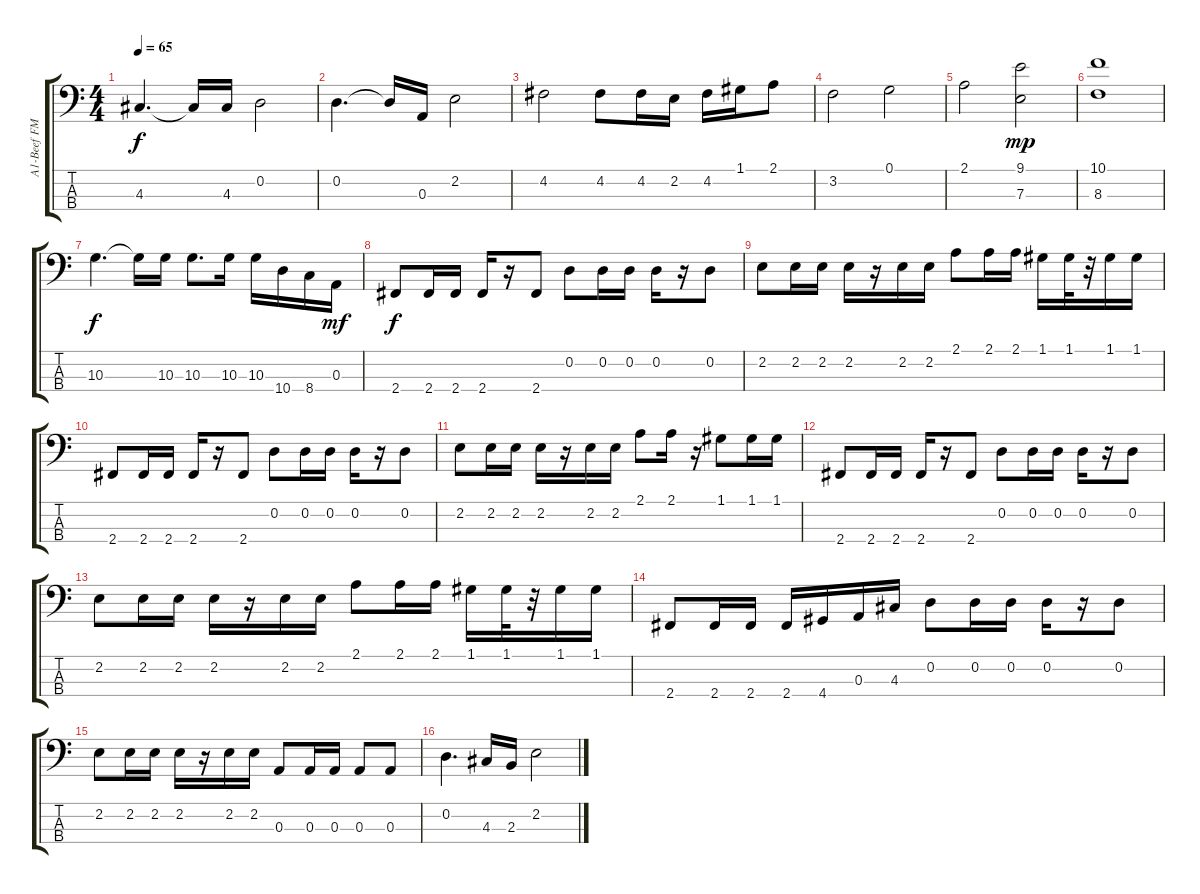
\track ("A1-Beef FM Bass" "A1-Beef FM") {instrument synthbass2}
\staff {score tabs}
\tuning (G2 D2 A1 E1) {hide}
\ts (4 4)
\tempo 65
\clef f4
\ks c
4.3.4{d dy f} 4.3{t}.16 4.3.16 0.2.2 |
0.2.4{d} 0.2{t}.16 0.3.16 2.2.2 |
4.2.2 4.2.8 4.2.16 2.2.16 4.2.16 1.1.16 2.1.8 |
3.2.2 0.1.2 |
2.1.2 (9.1 7.3).2{dy mp} |
(10.1 8.3).1 |
10.3.4{d dy f} 10.3{t}.16 10.3.16 10.3.8{d} 10.3.16 10.3.16 10.4.16 8.4.16 0.3.16{dy mf} |
2.4.8{dy f} 2.4.16 2.4.16 2.4.16 r.16 2.4.8 0.2.8 0.2.16 0.2.16 0.2.16 r.16 0.2.8 |
2.2.8 2.2.16 2.2.16 2.2.16 r.16 2.2.16 2.2.16 2.1.8 2.1.16 2.1.16 1.1.16 1.1.32 r.32 1.1.16 1.1.16 |
2.4.8 2.4.16 2.4.16 2.4.16 r.16 2.4.8 0.2.8 0.2.16 0.2.16 0.2.16 r.16 0.2.8 |
2.2.8 2.2.16 2.2.16 2.2.16 r.16 2.2.16 2.2.16 2.1.8 2.1.16 r.16 1.1.8 1.1.16 1.1.16 |
2.4.8 2.4.16 2.4.16 2.4.16 r.16 2.4.8 0.2.8 0.2.16 0.2.16 0.2.16 r.16 0.2.8 |
2.2.8 2.2.16 2.2.16 2.2.16 r.16 2.2.16 2.2.16 2.1.8 2.1.16 2.1.16 1.1.16 1.1.32 r.32 1.1.16 1.1.16 |
2.4.8 2.4.16 2.4.16 2.4.16 4.4.16 0.3.16 4.3.16 0.2.8 0.2.16 0.2.16 0.2.16 r.16 0.2.8 |
2.2.8 2.2.16 2.2.16 2.2.16 r.16 2.2.16 2.2.16 0.3.8 0.3.16 0.3.16 0.3.8 0.3.8 |
0.2.4{d} 4.3.16 2.3.16 2.2.2
